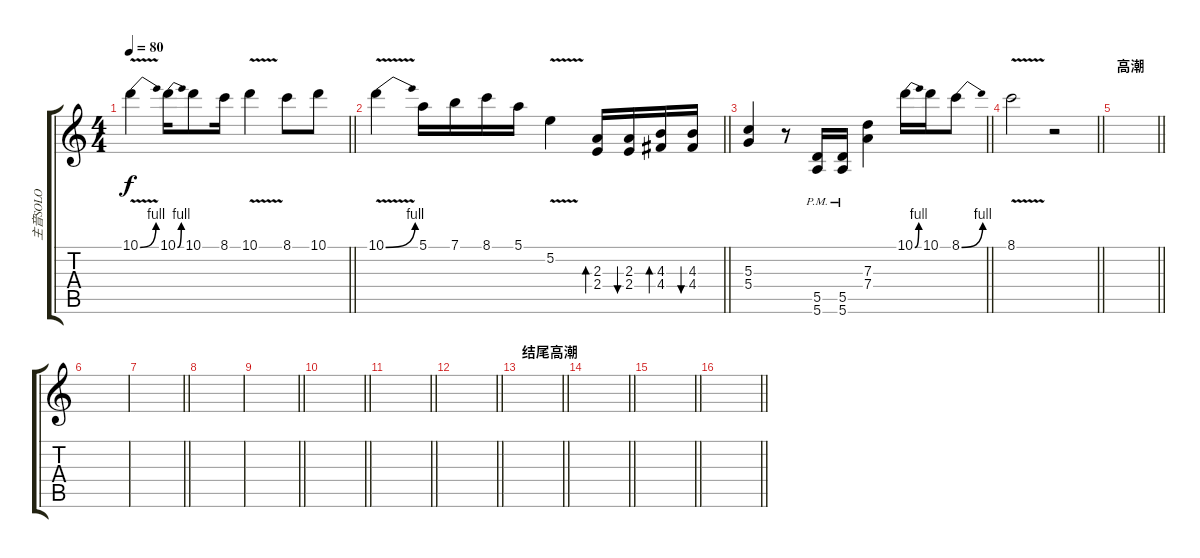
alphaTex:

\track ("主音SOLO" "主音SOLO") {instrument distortionguitar}
\staff {score tabs}
\tuning (E4 B3 G3 D3 A2 E2) {hide}
\ts (4 4)
\tempo 80
\clef g2
\barLineRight lightlight
\ks c
10.1{be (bend 0 0 60 4) v}.4{dy f} 10.1{be (bend 0 0 60 4)}.16 10.1.8 8.1.16 10.1{v}.4 8.1.8 10.1.8 |
\barLineRight lightlight
10.1{be (bend 0 0 60 4) v}.4 5.1.16 7.1.16 8.1.16 5.1.16 5.2{v}.4 (2.3 2.4).16{bd 120} (2.3 2.4).16{bu 120} (4.3 4.4).16{bd 120} (4.3 4.4).16{bu 120} |
\barLineRight lightlight
(5.3 5.4).4 r.8 (5.5{pm} 5.6).16 (5.5{pm} 5.6).16 (7.3 7.4).4 10.1{be (bend 0 0 60 4)}.16 10.1.16 8.1{be (bend 0 0 60 4)}.8 |
\barLineRight lightlight
8.1{v}.2 r.2 |
\section ("" "高潮")
\barLineRight lightlight
|
|
\barLineRight lightlight
|
|
\barLineRight lightlight
|
\barLineRight lightlight
|
\barLineRight lightlight
|
\barLineRight lightlight
|
\section ("" "结尾高潮")
\barLineRight lightlight
|
\barLineRight lightlight
|
\barLineRight lightlight
|
\barLineRight lightlight
